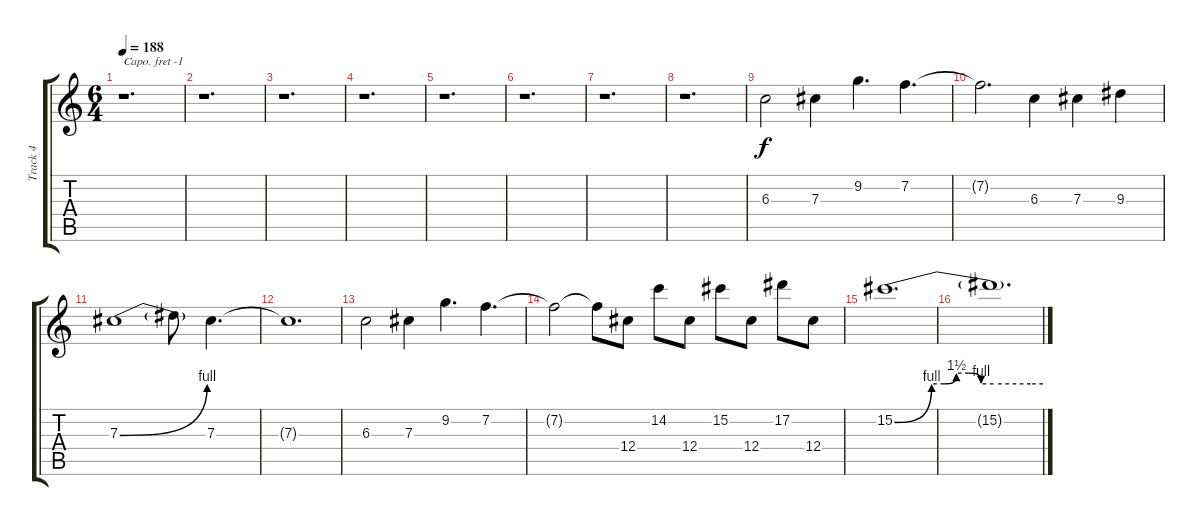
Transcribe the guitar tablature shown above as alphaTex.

\track ("Track 4" "Track 4") {instrument overdrivenguitar}
\staff {score tabs}
\capo -1
\tuning (E4 B3 G3 D3 A2 E2) {hide}
\ts (6 4)
\tempo 188
\clef g2
\ks c
r.1{d dy f} |
r.1{d} |
r.1{d} |
r.1{d} |
r.1{d} |
r.1{d} |
r.1{d} |
r.1{d} |
6.3.2 7.3.4 9.2.4{d} 7.2.4{d} |
7.2{t}.2{d} 6.3.4 7.3.4 9.3.4 |
7.3{be (bend 0 0 60 4)}.1 7.3{t}.8 7.3.4{d} |
7.3{t}.1{d} |
6.3.2 7.3.4 9.2.4{d} 7.2.4{d} |
7.2{t}.2 7.2{t}.8 12.4.8 14.2.8 12.4.8 15.2.8 12.4.8 17.2.8 12.4.8 |
15.2{be (custom 0 0 15 4 20 4 25 6 30 6 35 4 40 4 55 4 60 4)}.1{d} |
15.2{t}.1{d}
